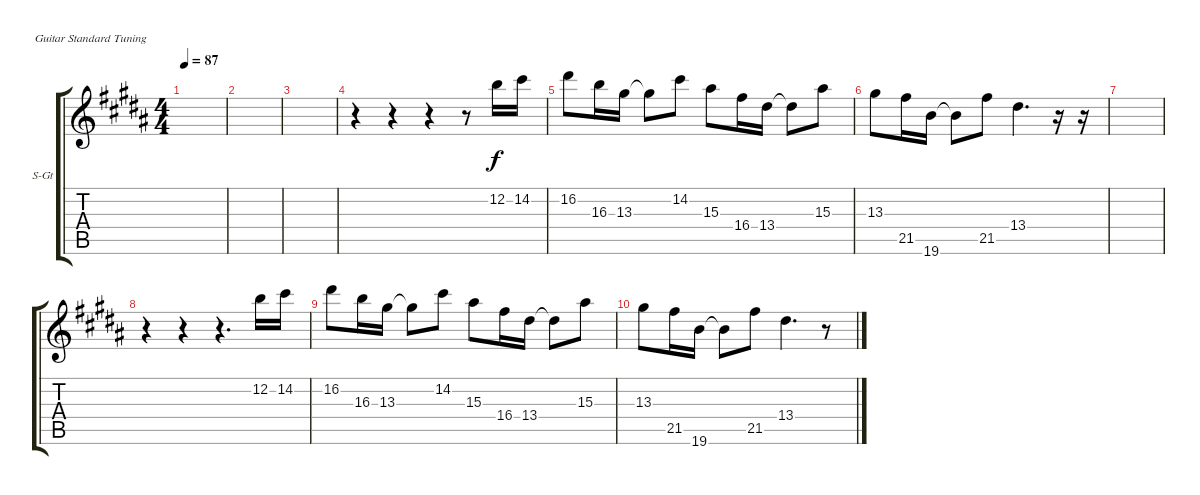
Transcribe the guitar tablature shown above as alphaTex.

\defaultSystemsLayout 4
\bracketExtendMode groupsimilarinstruments
\firstSystemTrackNameOrientation horizontal
\otherSystemsTrackNameOrientation horizontal
\track ("Choir" "S-Gt") {instrument acousticguitarsteel}
\staff {score tabs}
\tuning (E4 B3 G3 D3 A2 E2)
\ts (4 4)
\tempo 87
\clef g2
\scale
0.333333
\ks b
|
\scale
0.333333 |
\scale
0.333333 |
\scale
0.333333 r.4 r.4 r.4 r.8 12.2.16 14.2.16 |
\scale
0.333333 16.2.8 16.3.16 13.3.16 13.3{t}.8 14.2.8 15.3.8 16.4.16 13.4.16 13.4{t}.8 15.3.8 |
\scale
0.333333 13.3.8 21.5.16 19.6.16 19.6{t}.8 21.5.8 13.4.4{d} r.16 r.16 |
\scale
0.333333 |
\scale
0.333333 r.4 r.4 r.4{d} 12.2.16 14.2.16 |
\scale
0.333333 16.2.8 16.3.16 13.3.16 13.3{t}.8 14.2.8 15.3.8 16.4.16 13.4.16 13.4{t}.8 15.3.8 |
\scale
0.333333 13.3.8 21.5.16 19.6.16 19.6{t}.8 21.5.8 13.4.4{d} r.8 |
\scale
0.333333 |
\scale
0.333333 |
\scale
0.333333 |
\scale
0.333333 |
\scale
0.333333 |
\scale
0.333333
